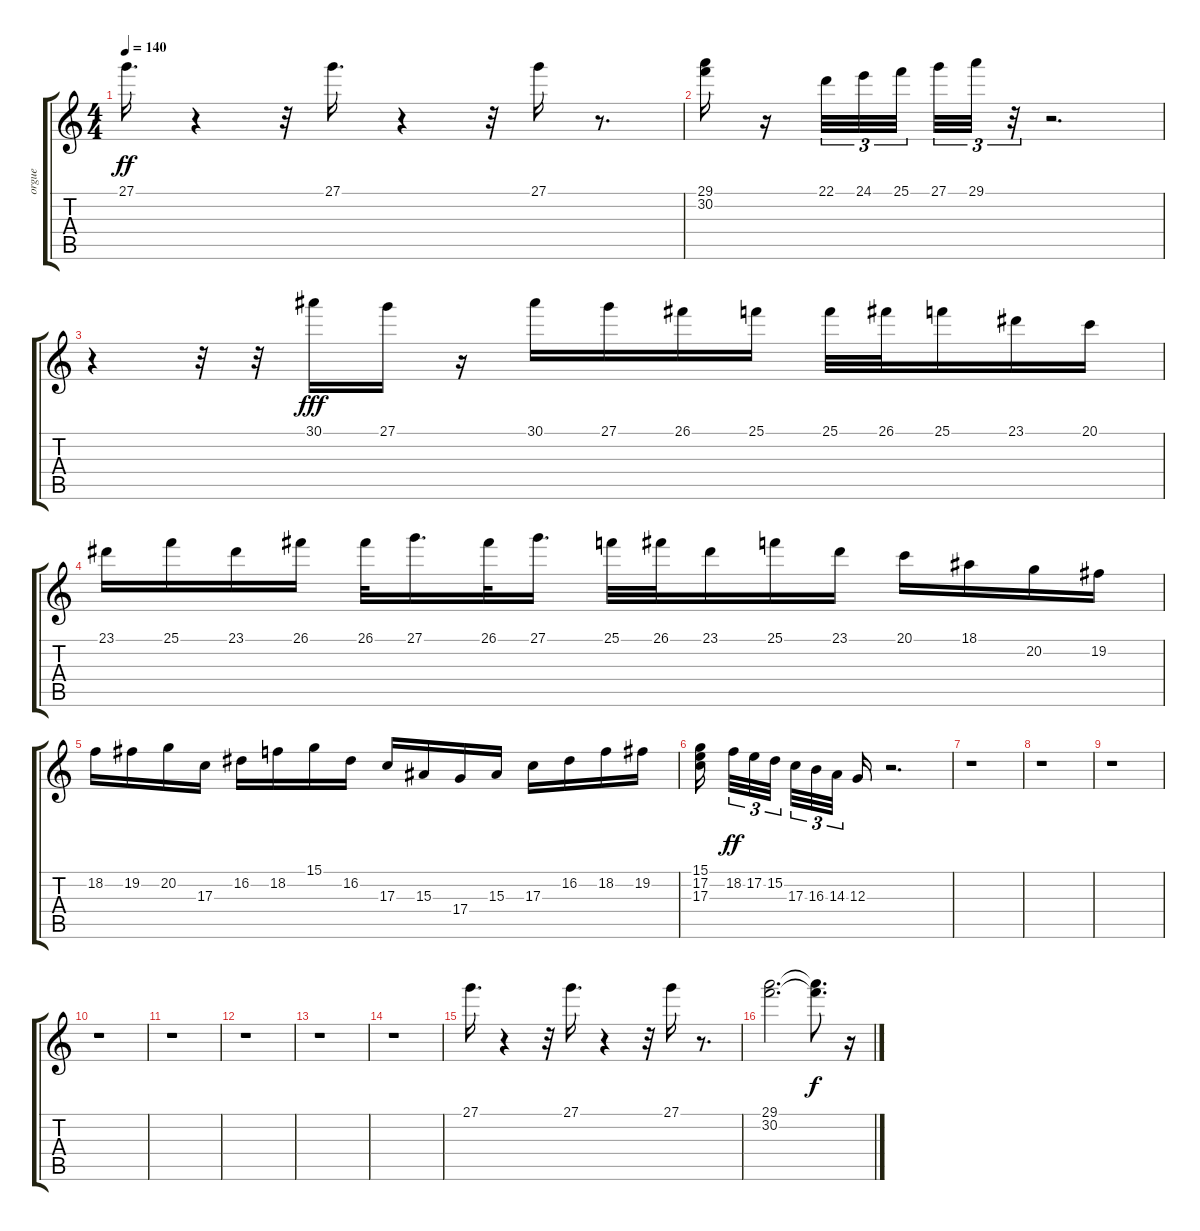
\track ("orgue" "orgue") {instrument rockorgan}
\staff {score tabs}
\tuning (E4 B3 G3 D3 A2 E2) {hide}
\ts (4 4)
\tempo 140
\clef g2
\ks c
27.1.16{d dy ff} r.4 r.32 27.1.16{d} r.4 r.32 27.1.16 r.8{d} |
(29.1 30.2).16 r.16 22.1.32{tu (3 2)} 24.1.32{tu (3 2)} 25.1.32{tu (3 2)} 27.1.32{tu (3 2)} 29.1.32{tu (3 2)} r.32{tu (3 2)} r.2{d} |
r.4 r.32 r.32 30.1.16{dy fff} 27.1.16 r.16 30.1.16 27.1.16 26.1.16 25.1.16 25.1.32 26.1.32 25.1.16 23.1.16 20.1.16 |
23.1.16 25.1.16 23.1.16 26.1.16 26.1.32 27.1.16{d} 26.1.32 27.1.16{d} 25.1.32 26.1.32 23.1.16 25.1.16 23.1.16 20.1.16 18.1.16 20.2.16 19.2.16 |
18.2.16 19.2.16 20.2.16 17.3.16 16.2.16 18.2.16 15.1.16 16.2.16 17.3.16 15.3.16 17.4.16 15.3.16 17.3.16 16.2.16 18.2.16 19.2.16 |
(15.1 17.2 17.3).16 18.2.32{tu (3 2) dy ff} 17.2.32{tu (3 2)} 15.2.32{tu (3 2)} 17.3.32{tu (3 2)} 16.3.32{tu (3 2)} 14.3.32{tu (3 2)} 12.3.16 r.2{d} |
r.1 |
r.1 |
r.1 |
r.1 |
r.1 |
r.1 |
r.1 |
r.1 |
27.1.16{d} r.4 r.32 27.1.16{d} r.4 r.32 27.1.16 r.8{d} |
(29.1 30.2).2{d} (29.1{t} 30.2{t}).8{d dy f} r.16
